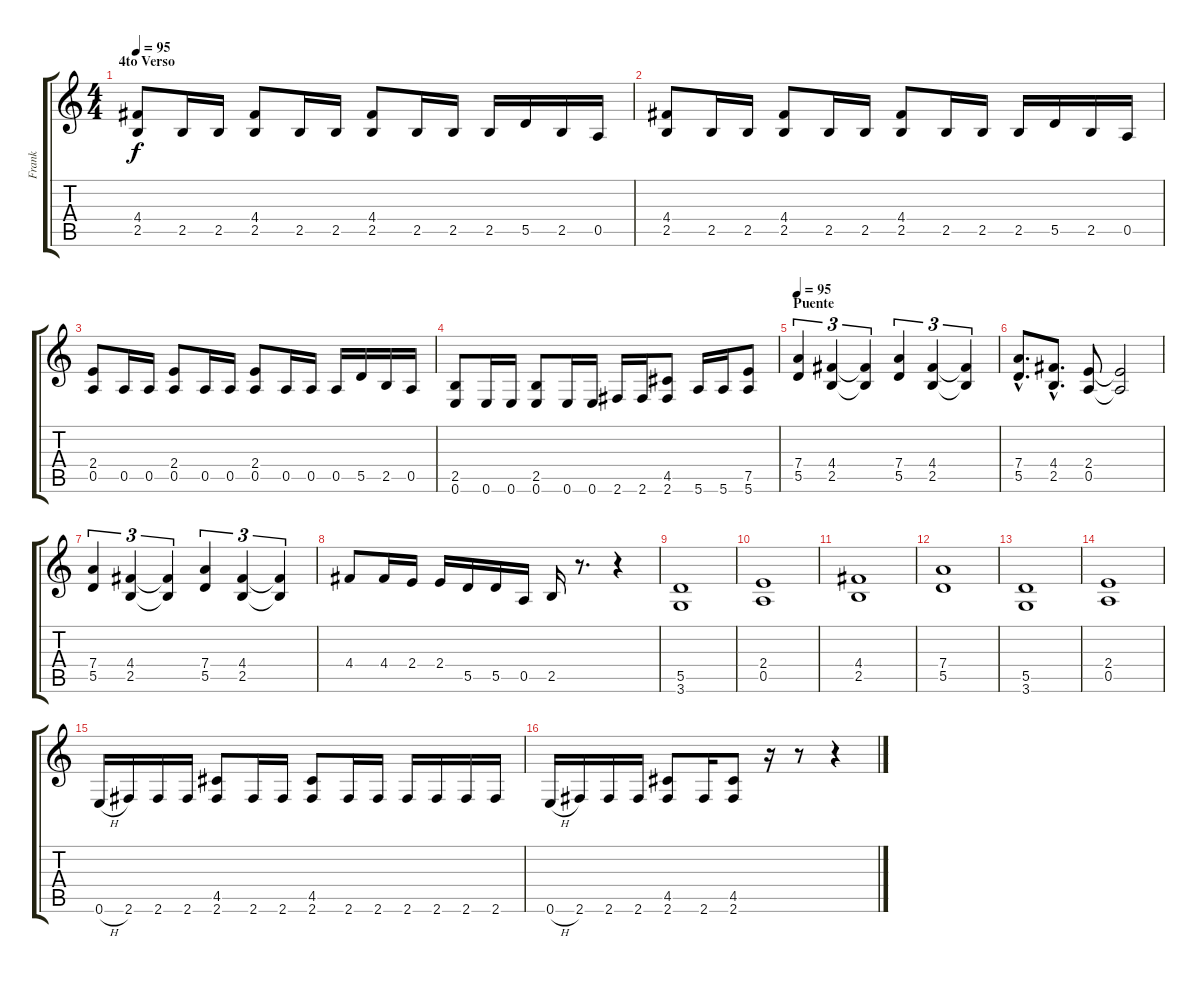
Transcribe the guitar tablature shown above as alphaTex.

\track ("Frank" "Frank") {instrument overdrivenguitar}
\staff {score tabs}
\tuning (E4 B3 G3 D3 A2 E2) {hide}
\ts (4 4)
\section ("" "4to Verso")
\tempo 95
\clef g2
\ks c
(4.4 2.5).8{dy f} 2.5.16 2.5.16 (4.4 2.5).8 2.5.16 2.5.16 (4.4 2.5).8 2.5.16 2.5.16 2.5.16 5.5.16 2.5.16 0.5.16 |
(4.4 2.5).8 2.5.16 2.5.16 (4.4 2.5).8 2.5.16 2.5.16 (4.4 2.5).8 2.5.16 2.5.16 2.5.16 5.5.16 2.5.16 0.5.16 |
(2.4 0.5).8 0.5.16 0.5.16 (2.4 0.5).8 0.5.16 0.5.16 (2.4 0.5).8 0.5.16 0.5.16 0.5.16 5.5.16 2.5.16 0.5.16 |
(2.5 0.6).8 0.6.16 0.6.16 (2.5 0.6).8 0.6.16 0.6.16 2.6.16 2.6.16 (4.5 2.6).8 5.6.16 5.6.16 (7.5 5.6).8 |
\section ("" "Puente")
\tempo 95
(7.4 5.5).4{tu (3 2)} (4.4 2.5).4{tu (3 2)} (4.4{t} 2.5{t}).4{tu (3 2)} (7.4 5.5).4{tu (3 2)} (4.4 2.5).4{tu (3 2)} (4.4{t} 2.5{t}).4{tu (3 2)} |
(7.4{hac} 5.5{hac}).8{d} (4.4{hac} 2.5{hac}).8{d} (2.4 0.5).8 (2.4{t} 0.5{t}).2 |
(7.4 5.5).4{tu (3 2)} (4.4 2.5).4{tu (3 2)} (4.4{t} 2.5{t}).4{tu (3 2)} (7.4 5.5).4{tu (3 2)} (4.4 2.5).4{tu (3 2)} (4.4{t} 2.5{t}).4{tu (3 2)} |
4.4.8 4.4.16 2.4.16 2.4.16 5.5.16 5.5.16 0.5.16 2.5.16 r.8{d} r.4 |
(5.5 3.6).1 |
(2.4 0.5).1 |
(4.4 2.5).1 |
(7.4 5.5).1 |
(5.5 3.6).1 |
(2.4 0.5).1 |
0.6{h}.16 2.6.16 2.6.16 2.6.16 (4.5 2.6).8 2.6.16 2.6.16 (4.5 2.6).8 2.6.16 2.6.16 2.6.16 2.6.16 2.6.16 2.6.16 |
0.6{h}.16 2.6.16 2.6.16 2.6.16 (4.5 2.6).8 2.6.16 (4.5 2.6).8 r.16 r.8 r.4
